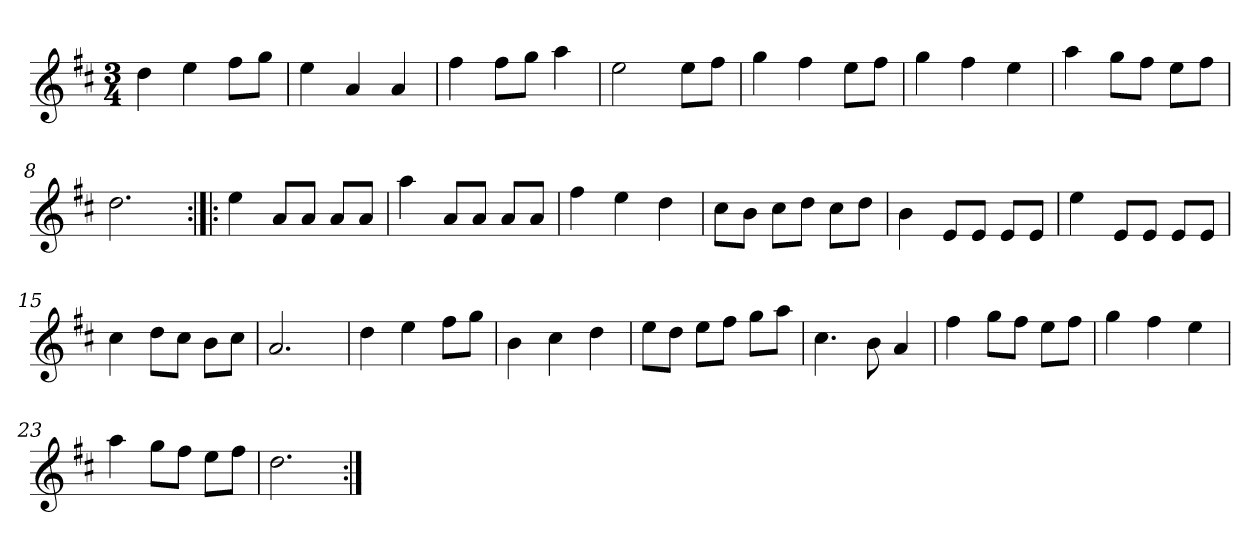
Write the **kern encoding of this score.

**kern
*part1
*staff1
*clefG2
*k[f#c#]
*D:
*M3/4
*MM120
=1
4dd
4ee
8ff#\L
8gg\J
=2
4ee
4a
4a
=3
4ff#
8ff#\L
8gg\J
4aa
=4
2ee
8ee\L
8ff#\J
=5
4gg
4ff#
8ee\L
8ff#\J
=6
4gg
4ff#
4ee
=7
4aa
8gg\L
8ff#\J
8ee\L
8ff#\J
=8
2.dd
=9:|!|:
4ee
8a/L
8a/J
8a/L
8a/J
=10
4aa
8a/L
8a/J
8a/L
8a/J
=11
4ff#
4ee
4dd
=12
8cc#\L
8b\J
8cc#\L
8dd\J
8cc#\L
8dd\J
=13
4b
8e/L
8e/J
8e/L
8e/J
=14
4ee
8e/L
8e/J
8e/L
8e/J
=15
4cc#
8dd\L
8cc#\J
8b\L
8cc#\J
=16
2.a
=17
4dd
4ee
8ff#\L
8gg\J
=18
4b
4cc#
4dd
=19
8ee\L
8dd\J
8ee\L
8ff#\J
8gg\L
8aa\J
=20
4.cc#
8b
4a
=21
4ff#
8gg\L
8ff#\J
8ee\L
8ff#\J
=22
4gg
4ff#
4ee
=23
4aa
8gg\L
8ff#\J
8ee\L
8ff#\J
=24
2.dd
=:|!
*-
